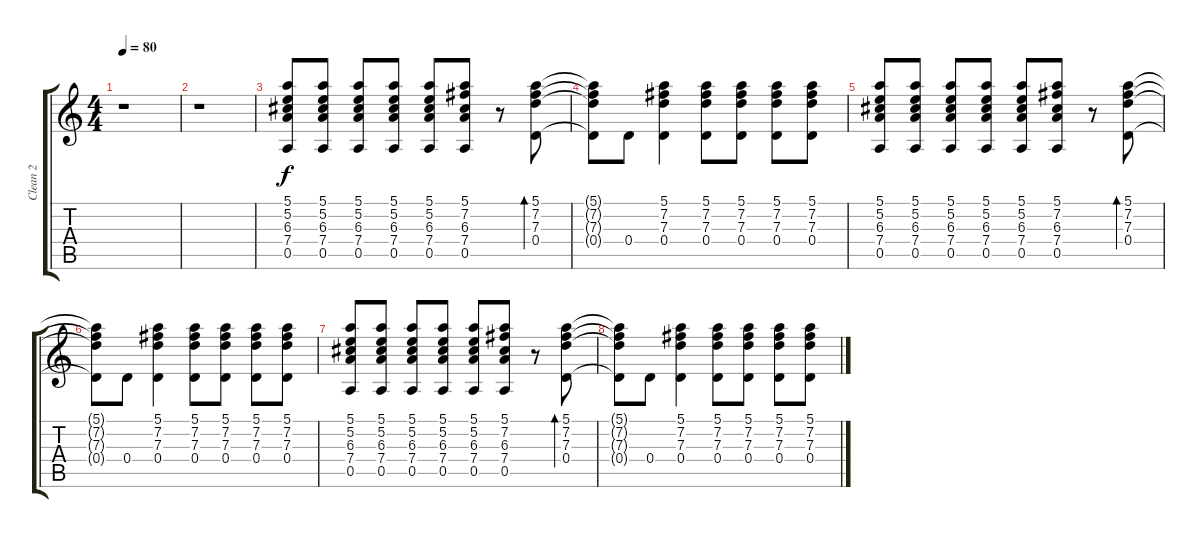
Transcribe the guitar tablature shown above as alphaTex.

\track ("Clean 2" "Clean 2") {instrument electricguitarclean}
\staff {score tabs}
\tuning (E4 B3 G3 D3 A2 E2) {hide}
\ts (4 4)
\tempo 80
\clef g2
\ks c
r.1{dy f} |
r.1 |
(5.1 5.2 6.3 7.4 0.5).8 (5.1 5.2 6.3 7.4 0.5).8 (5.1 5.2 6.3 7.4 0.5).8 (5.1 5.2 6.3 7.4 0.5).8 (5.1 5.2 6.3 7.4 0.5).8 (5.1 7.2 6.3 7.4 0.5).8 r.8 (5.1 7.2 7.3 0.4).8{bd 120} |
(5.1{t} 7.2{t} 7.3{t} 0.4{t}).8 0.4.8 (5.1 7.2 7.3 0.4).4 (5.1 7.2 7.3 0.4).8 (5.1 7.2 7.3 0.4).8 (5.1 7.2 7.3 0.4).8 (5.1 7.2 7.3 0.4).8 |
(5.1 5.2 6.3 7.4 0.5).8 (5.1 5.2 6.3 7.4 0.5).8 (5.1 5.2 6.3 7.4 0.5).8 (5.1 5.2 6.3 7.4 0.5).8 (5.1 5.2 6.3 7.4 0.5).8 (5.1 7.2 6.3 7.4 0.5).8 r.8 (5.1 7.2 7.3 0.4).8{bd 120} |
(5.1{t} 7.2{t} 7.3{t} 0.4{t}).8 0.4.8 (5.1 7.2 7.3 0.4).4 (5.1 7.2 7.3 0.4).8 (5.1 7.2 7.3 0.4).8 (5.1 7.2 7.3 0.4).8 (5.1 7.2 7.3 0.4).8 |
(5.1 5.2 6.3 7.4 0.5).8 (5.1 5.2 6.3 7.4 0.5).8 (5.1 5.2 6.3 7.4 0.5).8 (5.1 5.2 6.3 7.4 0.5).8 (5.1 5.2 6.3 7.4 0.5).8 (5.1 7.2 6.3 7.4 0.5).8 r.8 (5.1 7.2 7.3 0.4).8{bd 120} |
(5.1{t} 7.2{t} 7.3{t} 0.4{t}).8 0.4.8 (5.1 7.2 7.3 0.4).4 (5.1 7.2 7.3 0.4).8 (5.1 7.2 7.3 0.4).8 (5.1 7.2 7.3 0.4).8 (5.1 7.2 7.3 0.4).8
